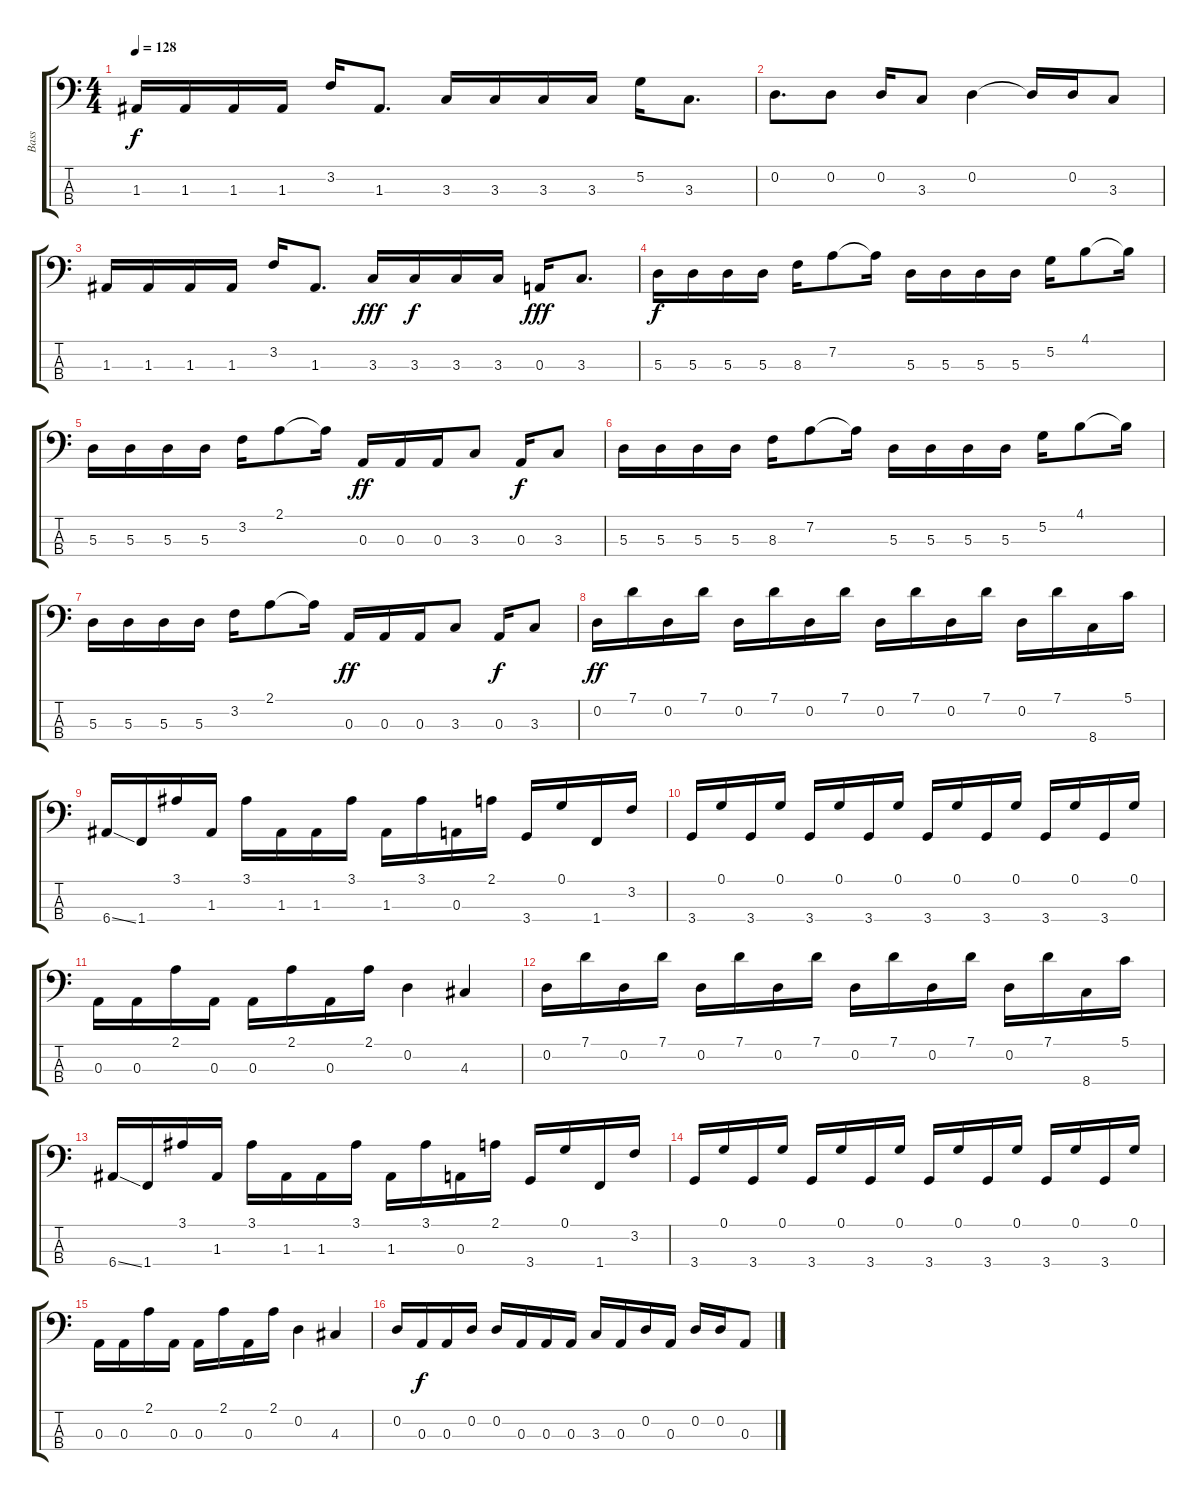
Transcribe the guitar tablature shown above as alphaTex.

\track ("Bass" "Bass") {instrument electricbasspick}
\staff {score tabs}
\tuning (G2 D2 A1 E1) {hide}
\ts (4 4)
\tempo 128
\clef f4
\ks c
1.3.16{dy f} 1.3.16 1.3.16 1.3.16 3.2.16 1.3.8{d} 3.3.16 3.3.16 3.3.16 3.3.16 5.2.16 3.3.8{d} |
0.2.8{d} 0.2.8 0.2.16 3.3.8 0.2.4 0.2{t}.16 0.2.16 3.3.8 |
1.3.16 1.3.16 1.3.16 1.3.16 3.2.16 1.3.8{d} 3.3.16{dy fff} 3.3.16{dy f} 3.3.16 3.3.16 0.3.16{dy fff} 3.3.8{d} |
5.3.16{dy f} 5.3.16 5.3.16 5.3.16 8.3.16 7.2.8 7.2{t}.16 5.3.16 5.3.16 5.3.16 5.3.16 5.2.16 4.1.8 4.1{t}.16 |
5.3.16 5.3.16 5.3.16 5.3.16 3.2.16 2.1.8 2.1{t}.16 0.3.16{dy ff} 0.3.16 0.3.16 3.3.8 0.3.16{dy f} 3.3.8 |
5.3.16 5.3.16 5.3.16 5.3.16 8.3.16 7.2.8 7.2{t}.16 5.3.16 5.3.16 5.3.16 5.3.16 5.2.16 4.1.8 4.1{t}.16 |
5.3.16 5.3.16 5.3.16 5.3.16 3.2.16 2.1.8 2.1{t}.16 0.3.16{dy ff} 0.3.16 0.3.16 3.3.8 0.3.16{dy f} 3.3.8 |
0.2.16{dy ff} 7.1.16 0.2.16 7.1.16 0.2.16 7.1.16 0.2.16 7.1.16 0.2.16 7.1.16 0.2.16 7.1.16 0.2.16 7.1.16 8.4.16 5.1.16 |
6.4{ss}.16 1.4.16 3.1.16 1.3.16 3.1.16 1.3.16 1.3.16 3.1.16 1.3.16 3.1.16 0.3.16 2.1.16 3.4.16 0.1.16 1.4.16 3.2.16 |
3.4.16 0.1.16 3.4.16 0.1.16 3.4.16 0.1.16 3.4.16 0.1.16 3.4.16 0.1.16 3.4.16 0.1.16 3.4.16 0.1.16 3.4.16 0.1.16 |
0.3.16 0.3.16 2.1.16 0.3.16 0.3.16 2.1.16 0.3.16 2.1.16 0.2.4 4.3.4 |
0.2.16 7.1.16 0.2.16 7.1.16 0.2.16 7.1.16 0.2.16 7.1.16 0.2.16 7.1.16 0.2.16 7.1.16 0.2.16 7.1.16 8.4.16 5.1.16 |
6.4{ss}.16 1.4.16 3.1.16 1.3.16 3.1.16 1.3.16 1.3.16 3.1.16 1.3.16 3.1.16 0.3.16 2.1.16 3.4.16 0.1.16 1.4.16 3.2.16 |
3.4.16 0.1.16 3.4.16 0.1.16 3.4.16 0.1.16 3.4.16 0.1.16 3.4.16 0.1.16 3.4.16 0.1.16 3.4.16 0.1.16 3.4.16 0.1.16 |
0.3.16 0.3.16 2.1.16 0.3.16 0.3.16 2.1.16 0.3.16 2.1.16 0.2.4 4.3.4 |
0.2.16 0.3.16{dy f} 0.3.16 0.2.16 0.2.16 0.3.16 0.3.16 0.3.16 3.3.16 0.3.16 0.2.16 0.3.16 0.2.16 0.2.16 0.3.8
